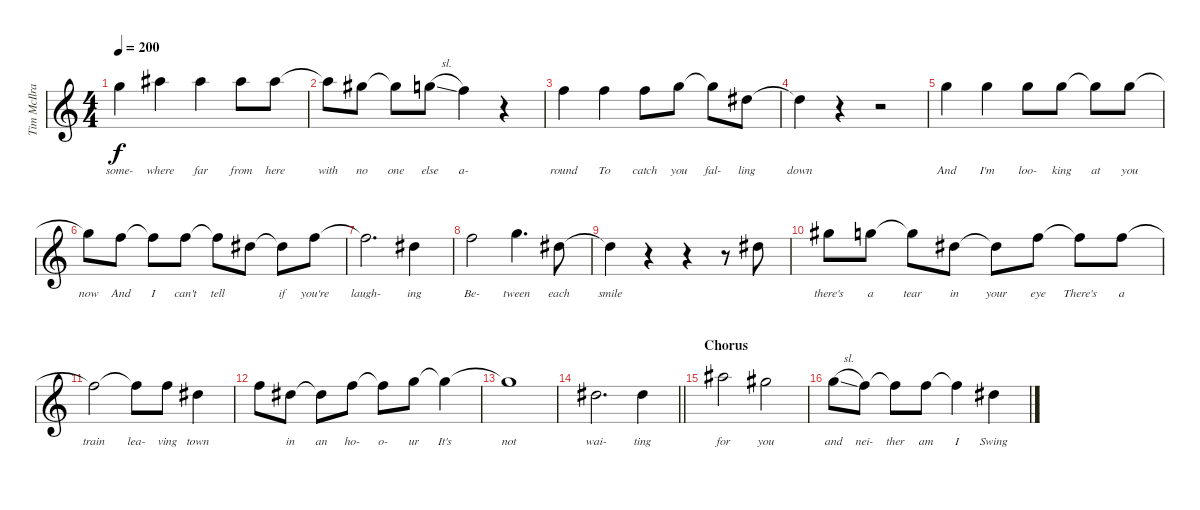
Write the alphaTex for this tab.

\track ("Tim McIlrath - Vocals" "Tim McIlra") {instrument distortionguitar}
\staff {score}
\tuning (E4 B3 G3 D3 A2 E2) {hide}
\ts (4 4)
\tempo 200
\clef g2
\ks c
8.2.4{lyrics (0 "some-") lyrics (1 "") lyrics (2 "") lyrics (3 "") lyrics (4 "") dy f} 11.2.4{lyrics (0 "where") lyrics (1 "") lyrics (2 "") lyrics (3 "") lyrics (4 "")} 11.2.4{lyrics (0 "far") lyrics (1 "") lyrics (2 "") lyrics (3 "") lyrics (4 "")} 11.2.8{lyrics (0 "from") lyrics (1 "") lyrics (2 "") lyrics (3 "") lyrics (4 "")} 11.2.8{lyrics (0 "here") lyrics (1 "") lyrics (2 "") lyrics (3 "") lyrics (4 "")} |
11.2{t}.8{lyrics (0 "with") lyrics (1 "") lyrics (2 "") lyrics (3 "") lyrics (4 "")} 9.2.8{lyrics (0 "no") lyrics (1 "") lyrics (2 "") lyrics (3 "") lyrics (4 "")} 9.2{t}.8{lyrics (0 "one") lyrics (1 "") lyrics (2 "") lyrics (3 "") lyrics (4 "")} 8.2{sl}.8{lyrics (0 "else") lyrics (1 "") lyrics (2 "") lyrics (3 "") lyrics (4 "")} 6.2.4{lyrics (0 "a-") lyrics (1 "") lyrics (2 "") lyrics (3 "") lyrics (4 "")} r.4 |
6.2.4{lyrics (0 "round") lyrics (1 "") lyrics (2 "") lyrics (3 "") lyrics (4 "")} 6.2.4{lyrics (0 "To") lyrics (1 "") lyrics (2 "") lyrics (3 "") lyrics (4 "")} 6.2.8{lyrics (0 "catch") lyrics (1 "") lyrics (2 "") lyrics (3 "") lyrics (4 "")} 8.2.8{lyrics (0 "you") lyrics (1 "") lyrics (2 "") lyrics (3 "") lyrics (4 "")} 8.2{t}.8{lyrics (0 "fal-") lyrics (1 "") lyrics (2 "") lyrics (3 "") lyrics (4 "")} 4.2.8{lyrics (0 "ling") lyrics (1 "") lyrics (2 "") lyrics (3 "") lyrics (4 "")} |
4.2{t}.4{lyrics (0 "down") lyrics (1 "") lyrics (2 "") lyrics (3 "") lyrics (4 "")} r.4 r.2 |
8.2.4{lyrics (0 "And") lyrics (1 "") lyrics (2 "") lyrics (3 "") lyrics (4 "")} 8.2.4{lyrics (0 "I'm") lyrics (1 "") lyrics (2 "") lyrics (3 "") lyrics (4 "")} 8.2.8{lyrics (0 "loo-") lyrics (1 "") lyrics (2 "") lyrics (3 "") lyrics (4 "")} 8.2.8{lyrics (0 "king") lyrics (1 "") lyrics (2 "") lyrics (3 "") lyrics (4 "")} 8.2{t}.8{lyrics (0 "at") lyrics (1 "") lyrics (2 "") lyrics (3 "") lyrics (4 "")} 8.2.8{lyrics (0 "you") lyrics (1 "") lyrics (2 "") lyrics (3 "") lyrics (4 "")} |
8.2{t}.8{lyrics (0 "now") lyrics (1 "") lyrics (2 "") lyrics (3 "") lyrics (4 "")} 6.2.8{lyrics (0 "And") lyrics (1 "") lyrics (2 "") lyrics (3 "") lyrics (4 "")} 6.2{t}.8{lyrics (0 "I") lyrics (1 "") lyrics (2 "") lyrics (3 "") lyrics (4 "")} 6.2.8{lyrics (0 "can't") lyrics (1 "") lyrics (2 "") lyrics (3 "") lyrics (4 "")} 6.2{t}.8{lyrics (0 "tell") lyrics (1 "") lyrics (2 "") lyrics (3 "") lyrics (4 "")} 4.2.8{lyrics (0 "") lyrics (1 "") lyrics (2 "") lyrics (3 "") lyrics (4 "")} 4.2{t}.8{lyrics (0 "if") lyrics (1 "") lyrics (2 "") lyrics (3 "") lyrics (4 "")} 6.2.8{lyrics (0 "you're") lyrics (1 "") lyrics (2 "") lyrics (3 "") lyrics (4 "")} |
6.2{t}.2{d lyrics (0 "laugh-") lyrics (1 "") lyrics (2 "") lyrics (3 "") lyrics (4 "")} 4.2.4{lyrics (0 "ing") lyrics (1 "") lyrics (2 "") lyrics (3 "") lyrics (4 "")} |
6.2.2{lyrics (0 "Be-") lyrics (1 "") lyrics (2 "") lyrics (3 "") lyrics (4 "")} 8.2.4{d lyrics (0 "tween") lyrics (1 "") lyrics (2 "") lyrics (3 "") lyrics (4 "")} 4.2.8{lyrics (0 "each") lyrics (1 "") lyrics (2 "") lyrics (3 "") lyrics (4 "")} |
4.2{t}.4{lyrics (0 "smile") lyrics (1 "") lyrics (2 "") lyrics (3 "") lyrics (4 "")} r.4 r.4 r.8 4.2.8{lyrics (0 "") lyrics (1 "") lyrics (2 "") lyrics (3 "") lyrics (4 "")} |
9.2.8{lyrics (0 "there's") lyrics (1 "") lyrics (2 "") lyrics (3 "") lyrics (4 "")} 8.2.8{lyrics (0 "a") lyrics (1 "") lyrics (2 "") lyrics (3 "") lyrics (4 "")} 8.2{t}.8{lyrics (0 "tear") lyrics (1 "") lyrics (2 "") lyrics (3 "") lyrics (4 "")} 4.2.8{lyrics (0 "in") lyrics (1 "") lyrics (2 "") lyrics (3 "") lyrics (4 "")} 4.2{t}.8{lyrics (0 "your") lyrics (1 "") lyrics (2 "") lyrics (3 "") lyrics (4 "")} 6.2.8{lyrics (0 "eye") lyrics (1 "") lyrics (2 "") lyrics (3 "") lyrics (4 "")} 6.2{t}.8{lyrics (0 "There's") lyrics (1 "") lyrics (2 "") lyrics (3 "") lyrics (4 "")} 6.2.8{lyrics (0 "a") lyrics (1 "") lyrics (2 "") lyrics (3 "") lyrics (4 "")} |
6.2{t}.2{lyrics (0 "train") lyrics (1 "") lyrics (2 "") lyrics (3 "") lyrics (4 "")} 6.2{t}.8{lyrics (0 "lea-") lyrics (1 "") lyrics (2 "") lyrics (3 "") lyrics (4 "")} 6.2.8{lyrics (0 "ving") lyrics (1 "") lyrics (2 "") lyrics (3 "") lyrics (4 "")} 4.2.4{lyrics (0 "town") lyrics (1 "") lyrics (2 "") lyrics (3 "") lyrics (4 "")} |
6.2.8{lyrics (0 "") lyrics (1 "") lyrics (2 "") lyrics (3 "") lyrics (4 "")} 4.2.8{lyrics (0 "in") lyrics (1 "") lyrics (2 "") lyrics (3 "") lyrics (4 "")} 4.2{t}.8{lyrics (0 "an") lyrics (1 "") lyrics (2 "") lyrics (3 "") lyrics (4 "")} 6.2.8{lyrics (0 "ho-") lyrics (1 "") lyrics (2 "") lyrics (3 "") lyrics (4 "")} 6.2{t}.8{lyrics (0 "o-") lyrics (1 "") lyrics (2 "") lyrics (3 "") lyrics (4 "")} 8.2.8{lyrics (0 "ur") lyrics (1 "") lyrics (2 "") lyrics (3 "") lyrics (4 "")} 8.2{t}.4{lyrics (0 "It's") lyrics (1 "") lyrics (2 "") lyrics (3 "") lyrics (4 "")} |
8.2{t}.1{lyrics (0 "not") lyrics (1 "") lyrics (2 "") lyrics (3 "") lyrics (4 "")} |
\barLineRight lightlight
4.2.2{d lyrics (0 "wai-") lyrics (1 "") lyrics (2 "") lyrics (3 "") lyrics (4 "")} 4.2.4{lyrics (0 "ting") lyrics (1 "") lyrics (2 "") lyrics (3 "") lyrics (4 "")} |
\section ("" "Chorus")
6.1.2{lyrics (0 "for") lyrics (1 "") lyrics (2 "") lyrics (3 "") lyrics (4 "")} 4.1.2{lyrics (0 "you") lyrics (1 "") lyrics (2 "") lyrics (3 "") lyrics (4 "")} |
3.1{sl}.8{lyrics (0 "and") lyrics (1 "") lyrics (2 "") lyrics (3 "") lyrics (4 "")} 1.1.8{lyrics (0 "nei-") lyrics (1 "") lyrics (2 "") lyrics (3 "") lyrics (4 "")} 1.1{t}.8{lyrics (0 "ther") lyrics (1 "") lyrics (2 "") lyrics (3 "") lyrics (4 "")} 1.1.8{lyrics (0 "am") lyrics (1 "") lyrics (2 "") lyrics (3 "") lyrics (4 "")} 1.1{t}.4{lyrics (0 "I") lyrics (1 "") lyrics (2 "") lyrics (3 "") lyrics (4 "")} 4.2.4{lyrics (0 "Swing") lyrics (1 "") lyrics (2 "") lyrics (3 "") lyrics (4 "")}
